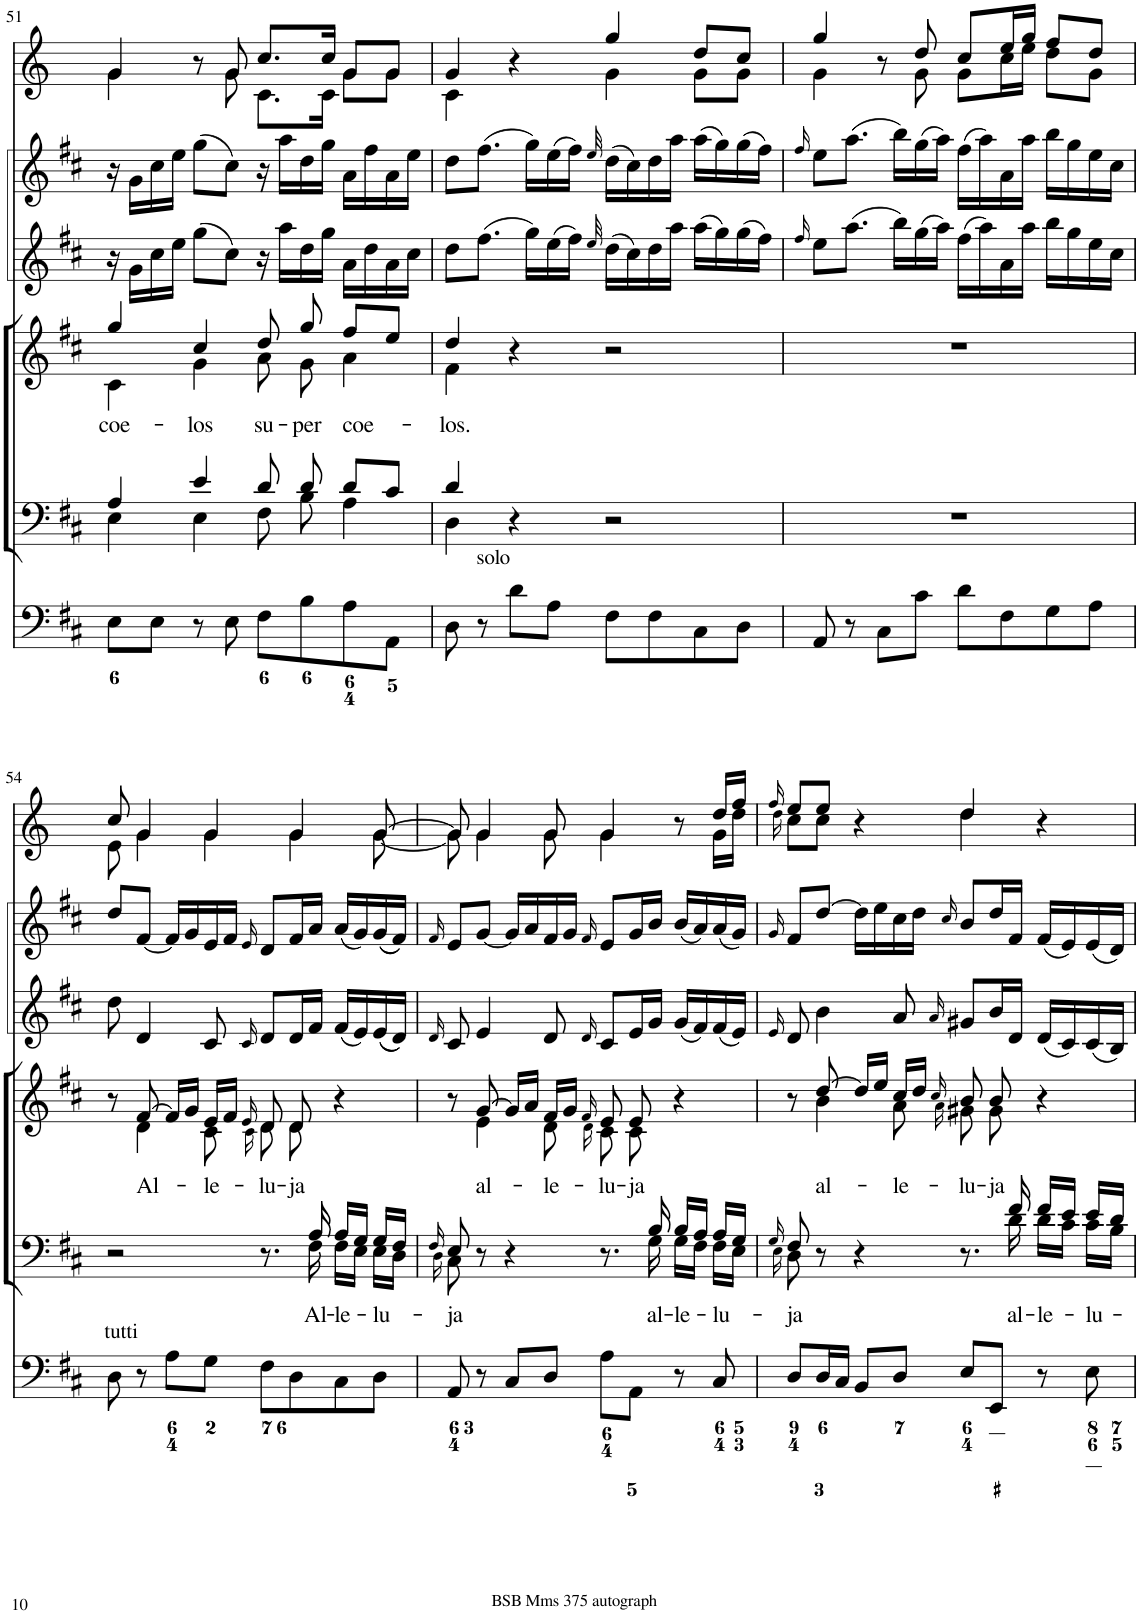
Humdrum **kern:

**kern	**kern	**text	**kern	**text	**kern	**kern	**kern
*part6	*part5	*part5	*part4	*part4	*part3	*part2	*part1
*staff6	*staff5	*staff5	*staff4	*staff4	*staff3	*staff2	*staff1
*I"Organ	*I"Voice	*	*I"Voice	*	*I"Violin	*I"Violini	*I"Corni in D
*	*	*	*	*	*I'Vln	*I'Vln	*
!!LO:PB:g=z
*clefF4	*clefF4	*	*clefG2	*	*clefG2	*clefG2	*clefG2
*	*	*	*	*	*	*	*Trd6c10
*k[f#c#]	*k[f#c#]	*	*k[f#c#]	*	*k[f#c#]	*k[f#c#]	*k[]
*M4/4	*M4/4	*	*M4/4	*	*M4/4	*M4/4	*M4/4
*met(c)	*met(c)	*	*met(c)	*	*met(c)	*met(c)	*met(c)
=51	=51	=51	=51	=51	=51	=51	=51
*	*^	*	*	*	*	*	*
!	!	!	!	!	!LO:LY:b	!	!	!
*	*	*	*	*^	*	*	*	*^
8E\L	4A/	4E\	.	4gg/	4c#\	coe-	16r	16r	4g/	4g\
.	.	.	.	.	.	.	16g\LL	16g\LL	.	.
8E\J	.	.	.	.	.	.	16cc#\	16cc#\	.	.
.	.	.	.	.	.	.	16ee\JJ	16ee\JJ	.	.
!	!	!	!	!	!	!LO:LY:b	!	!	!	!
8r	4e/	4E\	.	4cc#/	4g\	-los	(8gg\L	(8gg\L	8r	8ryy
8E\	.	.	.	.	.	.	8cc#\J)	8cc#\J)	8g/	8g\
!	!	!	!	!	!	!LO:LY:b	!	!	!	!
8F#\L	8d/	8F#\	.	8dd/	8a\	su-	16r	16r	8.cc/L	8.c\L
.	.	.	.	.	.	.	16aa\LL	16aa\LL	.	.
!	!	!	!	!	!	!LO:LY:b	!	!	!	!
8B\	8d/	8B\	.	8gg/	8g\	-per	16dd\	16dd\	.	.
.	.	.	.	.	.	.	16gg\JJ	16gg\JJ	16cc/Jk	16c\Jk
!	!	!	!	!	!	!LO:LY:b	!	!	!	!
8A\	8d/L	4A\	.	8ff#/L	4a\	coe-	16a\LL	16a\LL	8g/L	8g\L
.	.	.	.	.	.	.	16dd\	16ff#\	.	.
8AA\J	8c#/J	.	.	8ee/J	.	.	16a\	16a\	8g/J	8g\J
.	.	.	.	.	.	.	16cc#\JJ	16ee\JJ	.	.
=52	=52	=52	=52	=52	=52	=52	=52	=52	=52	=52
!	!	!	!	!	!	!LO:LY:b	!	!	!	!
8D\	4d/	4D\	.	4dd/	4f#\	los.	8dd\L	8dd\L	4g/	4c\
!LO:TX:a:t=solo	!	!	!	!	!	!	!	!	!	!
8r	.	.	.	.	.	.	(8.ff#\J	(8.ff#\J	.	.
8d\L	4r	2.ryy	.	4r	2.ryy	.	.	.	4r	4ryy
.	.	.	.	.	.	.	16gg\LL)	16gg\LL)	.	.
8A\J	.	.	.	.	.	.	(16ee\	(16ee\	.	.
.	.	.	.	.	.	.	16ff#\JJ)	16ff#\JJ)	.	.
.	.	.	.	.	.	.	32qee/	32qee/	.	.
8F#\L	2r	.	.	2r	.	.	(16dd\LL	(16dd\LL	4gg/	4g\
.	.	.	.	.	.	.	16cc#\)	16cc#\)	.	.
8F#\	.	.	.	.	.	.	16dd\	16dd\	.	.
.	.	.	.	.	.	.	16aa\JJ	16aa\JJ	.	.
8C#\	.	.	.	.	.	.	(16aa\LL	(16aa\LL	8dd/L	8g\L
.	.	.	.	.	.	.	16gg\)	16gg\)	.	.
8D\J	.	.	.	.	.	.	(16gg\	(16gg\	8cc/J	8g\J
.	.	.	.	.	.	.	16ff#\JJ)	16ff#\JJ)	.	.
*	*v	*v	*	*	*	*	*	*	*	*
*	*	*	*v	*v	*	*	*	*	*
=53	=53	=53	=53	=53	=53	=53	=53	=53
.	.	.	.	.	16qff#/	16qff#/	.	.
8AA/	1r	.	1r	.	8ee\L	8ee\L	4gg/	4g\
8r	.	.	.	.	(8.aa\J	(8.aa\J	.	.
8C#\L	.	.	.	.	.	.	8r	8ryy
.	.	.	.	.	16bb\LL)	16bb\LL)	.	.
8c#\J	.	.	.	.	(16gg\	(16gg\	8dd/	8g\
.	.	.	.	.	16aa\JJ)	16aa\JJ)	.	.
8d\L	.	.	.	.	(16ff#\LL	(16ff#\LL	8cc/L	8g\L
.	.	.	.	.	16aa\)	16aa\)	.	.
8F#\	.	.	.	.	16a\	16a\	16ee/L	16cc\L
.	.	.	.	.	16aa\JJ	16aa\JJ	16gg/JJ	16ee\JJ
8G\	.	.	.	.	16bb\LL	16bb\LL	8ff/L	8dd\L
.	.	.	.	.	16gg\	16gg\	.	.
8A\J	.	.	.	.	16ee\	16ee\	8dd/J	8g\J
.	.	.	.	.	16cc#\JJ	16cc#\JJ	.	.
!!LO:LB:g=z	!!
=54	=54	=54	=54	=54	=54	=54	=54	=54
*	*^	*	*^	*	*	*	*	*
!LO:TX:a:t=tutti	!	!	!	!	!	!	!	!	!	!
8D\	2r	8.ryy	.	8r	8ryy	.	8dd\	8dd/L	8cc/	8e\
!	!	!	!	!	!	!LO:LY:b	!	!	!	!
8r	.	.	.	[8f#/	4d\	Al-	4d/	[8f#/J	4g/	4g\
*	*v	*v	*	*	*	*	*	*	*	*
8A\L	.	.	16f#/LL]	.	.	.	16f#/LL]	.	.
.	.	.	16g/JJ	.	.	.	16g/	.	.
!	!	!	!	!	!LO:LY:b	!	!	!	!
8G\J	.	.	16e/LL	8c#\	-le-	8c#/	16e/	4g/	4g\
.	.	.	16f#/JJ	.	.	.	16f#/JJ	.	.
.	.	.	16qe/	16qc#\	.	16qc#/	16qe/	.	.
!	!	!	!	!	!LO:LY:b	!	!	!	!
8F#\L	8.r	.	8d/	8d\	-lu-	8d/L	8d/L	.	.
!	!	!	!	!	!LO:LY:b	!	!	!	!
8D\	.	.	8d/	8d\	-ja	16d/L	16f#/L	4g/	4g\
!	!	!LO:LY:b	!	!	!	!	!	!	!
*	*^	*	*	*	*	*	*	*	*
.	16A/	16F#\	Al-	.	.	.	16f#/JJ	16a/JJ	.	.
!	!	!	!LO:LY:b	!	!	!	!	!	!	!
8C#\	16A/LL	16F#\LL	-le-	4r	4ryy	.	(16f#/LL	(16a/LL	.	.
.	16G/JJ	16E\JJ	.	.	.	.	16e/)	16g/)	.	.
!	!	!	!LO:LY:b	!	!	!	!	!	!	!
8D\J	16G/LL	16E\LL	-lu-	.	.	.	((16e/	((16g/	[8g/	[8g\
.	16F#/JJ	16D\JJ	.	.	.	.	16d/JJ))	16f#/JJ))	.	.
=55	=55	=55	=55	=55	=55	=55	=55	=55	=55	=55
.	16qF#/	16qD\	.	.	.	.	16qd/	16qf#/	.	.
!	!	!	!LO:LY:b	!	!	!	!	!	!	!
8AA/	8E/	8C#\	-ja	8r	8ryy	.	8c#/	8e/L	8g/]	8g\]
!	!	!	!	!	!	!LO:LY:b	!	!	!	!
8r	8r	16ryy	.	[8g/	4e\	al-	4e/	[8g/J	4g/	4g\
*	*v	*v	*	*	*	*	*	*	*	*
8C#/L	4r	.	16g/LL]	.	.	.	16g/LL]	.	.
.	.	.	16a/JJ	.	.	.	16a/	.	.
!	!	!	!	!	!LO:LY:b	!	!	!	!
8D/J	.	.	16f#/LL	8d\	-le-	8d/	16f#/	8g/	8g\
.	.	.	16g/JJ	.	.	.	16g/JJ	.	.
.	.	.	16qf#/	16qd\	.	16qd/	16qf#/	.	.
!	!	!	!	!	!LO:LY:b	!	!	!	!
8A\L	8.r	.	8e/	8c#\	-lu-	8c#/L	8e/L	4g/	4g\
!	!	!	!	!	!LO:LY:b	!	!	!	!
8AA\J	.	.	8e/	8c#\	-ja	16e/L	16g/L	.	.
!	!	!LO:LY:b	!	!	!	!	!	!	!
*	*^	*	*	*	*	*	*	*	*
.	16B/	16G\	al-	.	.	.	16g/JJ	16b/JJ	.	.
!	!	!	!LO:LY:b	!	!	!	!	!	!	!
8r	16B/LL	16G\LL	-le-	4r	4ryy	.	(16g/LL	(16b/LL	8r	8ryy
.	16A/JJ	16F#\JJ	.	.	.	.	16f#/)	16a/)	.	.
!	!	!	!LO:LY:b	!	!	!	!	!	!	!
8C#/	16A/LL	16F#\LL	-lu-	.	.	.	(16f#/	(16a/	16dd/LL	16g\LL
.	16G/JJ	16E\JJ	.	.	.	.	16e/JJ)	16g/JJ)	16ff/JJ	16dd\JJ
=56	=56	=56	=56	=56	=56	=56	=56	=56	=56	=56
.	16qG/	16qE\	.	.	.	.	16qe/	16qg/	16qff/	16qdd\
!	!	!	!LO:LY:b	!	!	!	!	!	!	!
8D/L	8F#/	8D\	-ja	8r	8ryy	.	8d/	8f#/L	8ee/L	8cc\L
!	!	!	!	!	!	!LO:LY:b	!	!	!	!
16D/L	8r	16ryy	.	[8dd/	4b\	al-	4b\	[8dd/J	8ee/J	8cc\J
*	*v	*v	*	*	*	*	*	*	*	*
16C#/JJ	.	.	.	.	.	.	.	.	.
8BB/L	4r	.	16dd/LL]	.	.	.	16dd\LL]	4r	4ryy
.	.	.	16ee/JJ	.	.	.	16ee\	.	.
!	!	!	!	!	!LO:LY:b	!	!	!	!
8D/J	.	.	16cc#/LL	8a\	-le-	8a/	16cc#\	.	.
.	.	.	16dd/JJ	.	.	.	16dd\JJ	.	.
.	.	.	16qcc#/	16qa\	.	16qa/	16qcc#/	.	.
!	!	!	!	!	!LO:LY:b	!	!	!	!
8E/L	8.r	.	8b/	8g#X\	-lu-	8g#X/L	8b/L	4dd/	4dd\
!	!	!	!	!	!LO:LY:b	!	!	!	!
8EE/J	.	.	8b/	8g#\	-ja	16b/L	16dd/L	.	.
!	!	!LO:LY:b	!	!	!	!	!	!	!
*	*^	*	*	*	*	*	*	*	*
.	16f#/	16d\	al-	.	.	.	16d/JJ	16f#/JJ	.	.
!	!	!	!LO:LY:b	!	!	!	!	!	!	!
8r	16f#/LL	16d\LL	-le-	4r	4ryy	.	(16d/LL	(16f#/LL	4r	4ryy
.	16e/JJ	16c#\JJ	.	.	.	.	16c#/)	16e/)	.	.
!	!	!	!LO:LY:b	!	!	!	!	!	!	!
8E\	16e/LL	16c#\LL	-lu-	.	.	.	(16c#/	(16e/	.	.
.	16d/JJ	16B\JJ	.	.	.	.	16B/JJ)	16d/JJ)	.	.
*	*v	*v	*	*	*	*	*	*	*v	*v
*	*	*	*v	*v	*	*	*	*
=	=	=	=	=	=	=	=
*-	*-	*-	*-	*-	*-	*-	*-
